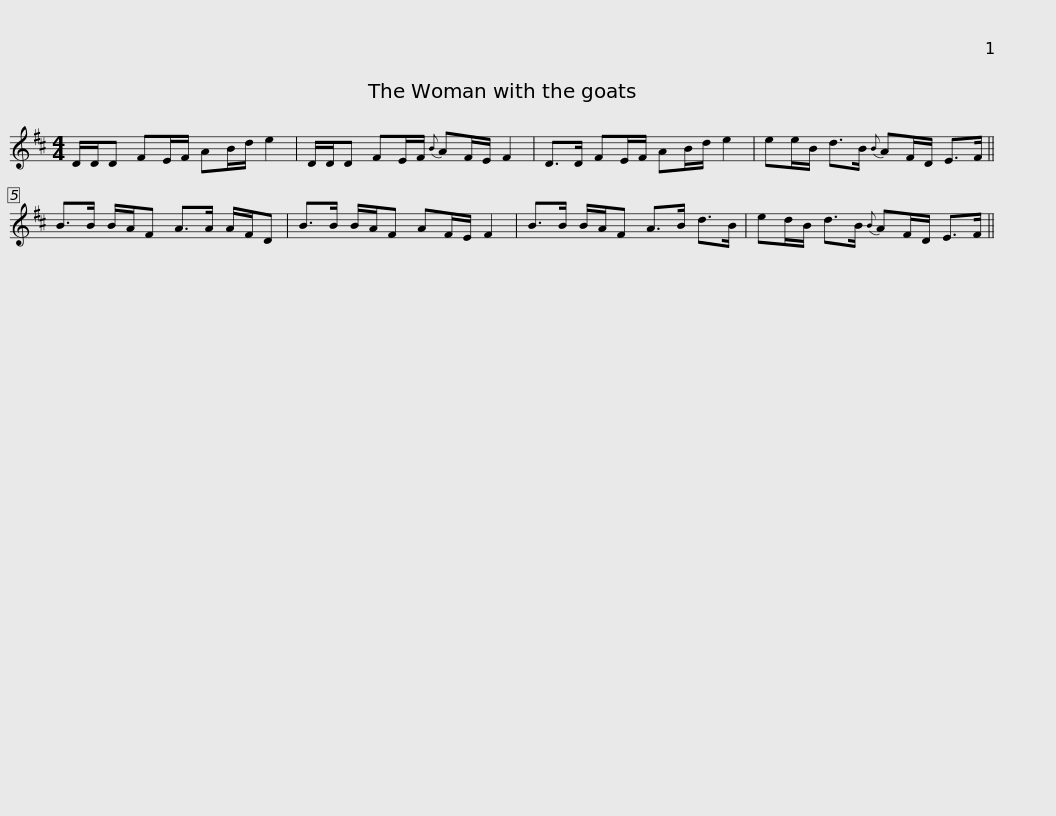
X:1
L:1/8
M:4/4
I:linebreak $
K:D
V:1 treble
V:1
 D/D/D FE/F/ AB/d/ e2 | D/D/D FE/F/{B} AF/E/ F2 | D>D FE/F/ AB/d/ e2 | ee/B/ d>B{B} AF/D/ E>F ||$ B>B B/A/F A>A A/F/D | %5
 B>B B/A/F AF/E/ F2 | B>B B/A/F A>B d>B | ed/B/ d>B{B} AF/D/ E>F || %8
